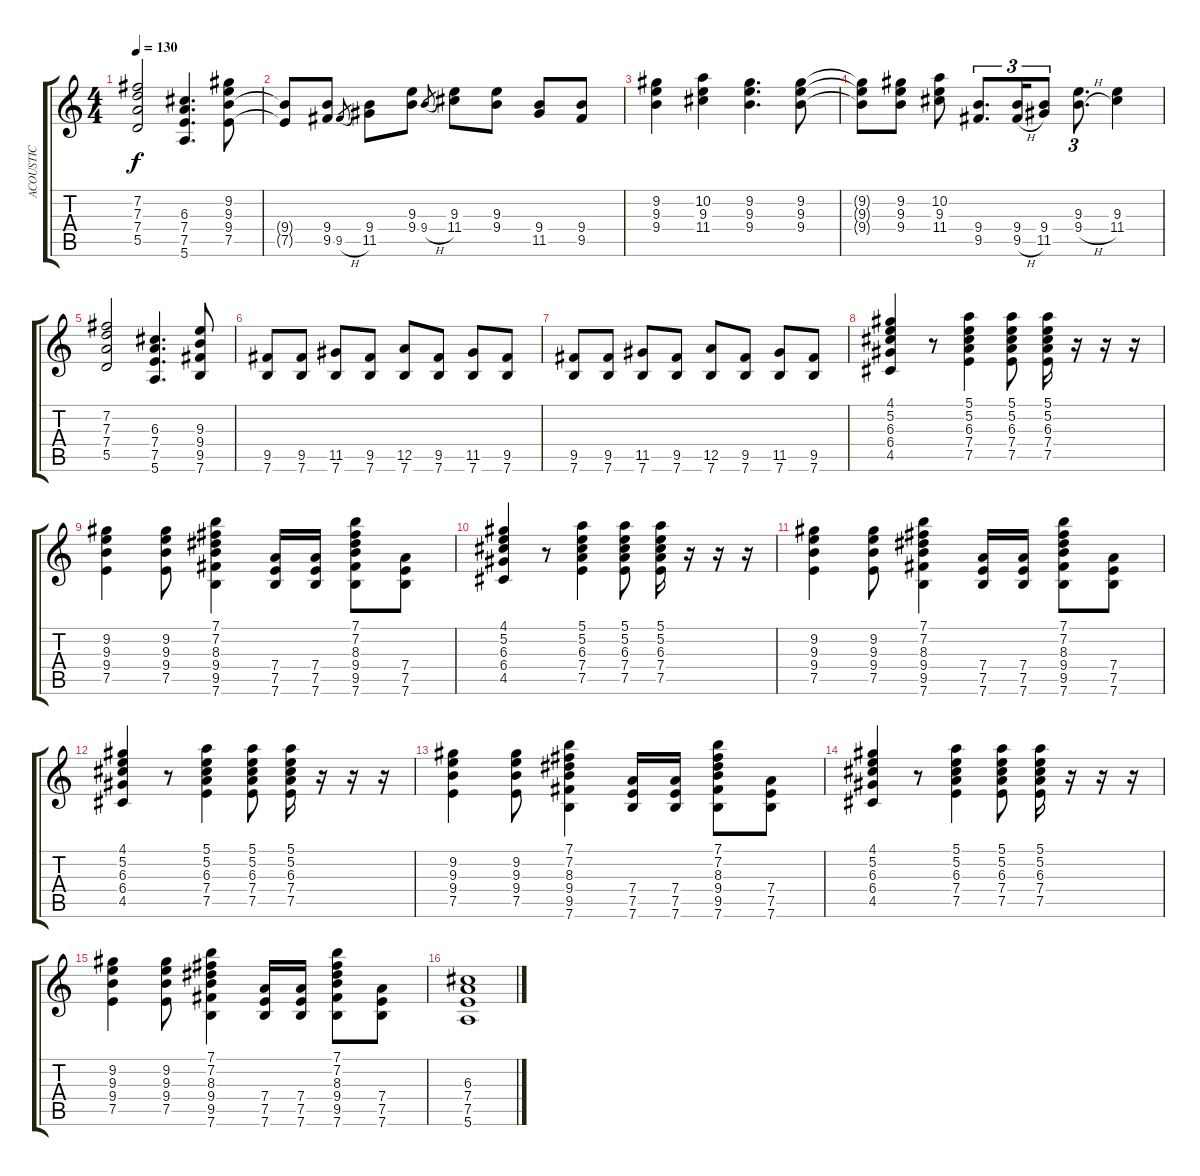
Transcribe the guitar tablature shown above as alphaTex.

\track ("ACOUSTIC" "ACOUSTIC") {instrument acousticguitarsteel}
\staff {score tabs}
\tuning (E4 B3 G3 D3 A2 E2) {hide}
\ts (4 4)
\tempo 130
\clef g2
\ks c
(7.2 7.3 7.4 5.5).2{dy f} (6.3 7.4 7.5 5.6).4{d} (9.2 9.3 9.4 7.5).8 |
(9.4{t} 7.5{t}).8 (9.4 9.5).8 9.5{h}.8{gr} (9.4 11.5).8 (9.3 9.4).8 9.4{h}.8{gr} (9.3 11.4).8 (9.3 9.4).8 (9.4 11.5).8 (9.4 9.5).8 |
(9.2 9.3 9.4).4 (10.2 9.3 11.4).4 (9.2 9.3 9.4).4{d} (9.2 9.3 9.4).8 |
(9.2{t} 9.3{t} 9.4{t}).8 (9.2 9.3 9.4).8 (10.2 9.3 11.4).8 (9.4 9.5).8{d tu (3 2)} (9.4 9.5{h}).16{tu (3 2)} (9.4 11.5).8{tu (3 2)} (9.3 9.4{h}).8{d tu (3 2)} (9.3 11.4).4 |
(7.2 7.3 7.4 5.5).2 (6.3 7.4 7.5 5.6).4{d} (9.3 9.4 9.5 7.6).8 |
(9.5 7.6).8 (9.5 7.6).8 (11.5 7.6).8 (9.5 7.6).8 (12.5 7.6).8 (9.5 7.6).8 (11.5 7.6).8 (9.5 7.6).8 |
(9.5 7.6).8 (9.5 7.6).8 (11.5 7.6).8 (9.5 7.6).8 (12.5 7.6).8 (9.5 7.6).8 (11.5 7.6).8 (9.5 7.6).8 |
(4.1 5.2 6.3 6.4 4.5).4 r.8 (5.1 5.2 6.3 7.4 7.5).4 (5.1 5.2 6.3 7.4 7.5).8 (5.1 5.2 6.3 7.4 7.5).16 r.16 r.16 r.16 |
(9.2 9.3 9.4 7.5).4 (9.2 9.3 9.4 7.5).8 (7.1 7.2 8.3 9.4 9.5 7.6).4 (7.4 7.5 7.6).16 (7.4 7.5 7.6).16 (7.1 7.2 8.3 9.4 9.5 7.6).8 (7.4 7.5 7.6).8 |
(4.1 5.2 6.3 6.4 4.5).4 r.8 (5.1 5.2 6.3 7.4 7.5).4 (5.1 5.2 6.3 7.4 7.5).8 (5.1 5.2 6.3 7.4 7.5).16 r.16 r.16 r.16 |
(9.2 9.3 9.4 7.5).4 (9.2 9.3 9.4 7.5).8 (7.1 7.2 8.3 9.4 9.5 7.6).4 (7.4 7.5 7.6).16 (7.4 7.5 7.6).16 (7.1 7.2 8.3 9.4 9.5 7.6).8 (7.4 7.5 7.6).8 |
(4.1 5.2 6.3 6.4 4.5).4 r.8 (5.1 5.2 6.3 7.4 7.5).4 (5.1 5.2 6.3 7.4 7.5).8 (5.1 5.2 6.3 7.4 7.5).16 r.16 r.16 r.16 |
(9.2 9.3 9.4 7.5).4 (9.2 9.3 9.4 7.5).8 (7.1 7.2 8.3 9.4 9.5 7.6).4 (7.4 7.5 7.6).16 (7.4 7.5 7.6).16 (7.1 7.2 8.3 9.4 9.5 7.6).8 (7.4 7.5 7.6).8 |
(4.1 5.2 6.3 6.4 4.5).4 r.8 (5.1 5.2 6.3 7.4 7.5).4 (5.1 5.2 6.3 7.4 7.5).8 (5.1 5.2 6.3 7.4 7.5).16 r.16 r.16 r.16 |
(9.2 9.3 9.4 7.5).4 (9.2 9.3 9.4 7.5).8 (7.1 7.2 8.3 9.4 9.5 7.6).4 (7.4 7.5 7.6).16 (7.4 7.5 7.6).16 (7.1 7.2 8.3 9.4 9.5 7.6).8 (7.4 7.5 7.6).8 |
(6.3 7.4 7.5 5.6).1
